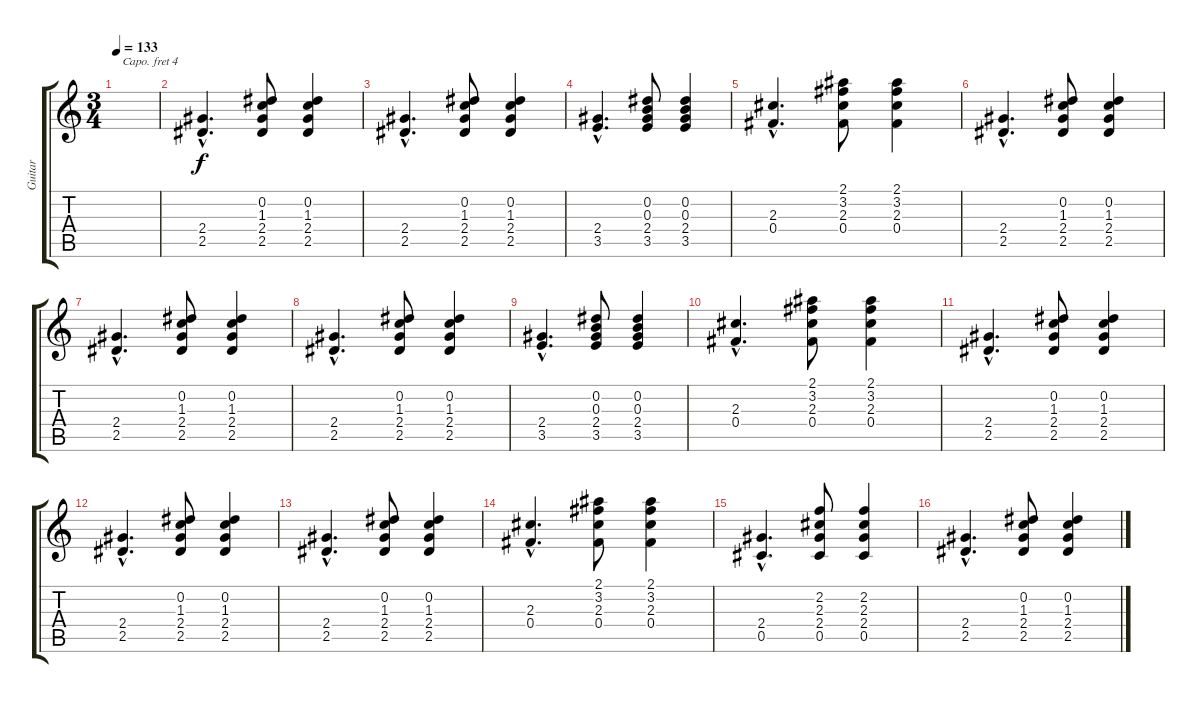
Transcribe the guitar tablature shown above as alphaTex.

\track ("Guitar" "Guitar") {instrument acousticguitarsteel}
\staff {score tabs}
\capo 4
\tuning (E4 B3 G3 D3 A2 E2) {hide}
\ts (3 4)
\tempo 133
\clef g2
\ks c
|
(2.4{hac} 2.5{hac}).4{d} (0.2 1.3 2.4 2.5).8 (0.2 1.3 2.4 2.5).4 |
(2.4{hac} 2.5{hac}).4{d} (0.2 1.3 2.4 2.5).8 (0.2 1.3 2.4 2.5).4 |
(2.4{hac} 3.5{hac}).4{d} (0.2 0.3 2.4 3.5).8 (0.2 0.3 2.4 3.5).4 |
(2.3{hac} 0.4{hac}).4{d} (2.1 3.2 2.3 0.4).8 (2.1 3.2 2.3 0.4).4 |
(2.4{hac} 2.5{hac}).4{d} (0.2 1.3 2.4 2.5).8 (0.2 1.3 2.4 2.5).4 |
(2.4{hac} 2.5{hac}).4{d} (0.2 1.3 2.4 2.5).8 (0.2 1.3 2.4 2.5).4 |
(2.4{hac} 2.5{hac}).4{d} (0.2 1.3 2.4 2.5).8 (0.2 1.3 2.4 2.5).4 |
(2.4{hac} 3.5{hac}).4{d} (0.2 0.3 2.4 3.5).8 (0.2 0.3 2.4 3.5).4 |
(2.3{hac} 0.4{hac}).4{d} (2.1 3.2 2.3 0.4).8 (2.1 3.2 2.3 0.4).4 |
(2.4{hac} 2.5{hac}).4{d} (0.2 1.3 2.4 2.5).8 (0.2 1.3 2.4 2.5).4 |
(2.4{hac} 2.5{hac}).4{d} (0.2 1.3 2.4 2.5).8 (0.2 1.3 2.4 2.5).4 |
(2.4{hac} 2.5{hac}).4{d} (0.2 1.3 2.4 2.5).8 (0.2 1.3 2.4 2.5).4 |
(2.3{hac} 0.4{hac}).4{d} (2.1 3.2 2.3 0.4).8 (2.1 3.2 2.3 0.4).4 |
(2.4{hac} 0.5{hac}).4{d} (2.2 2.3 2.4 0.5).8 (2.2 2.3 2.4 0.5).4 |
(2.4{hac} 2.5{hac}).4{d volume 9} (0.2 1.3 2.4 2.5).8 (0.2 1.3 2.4 2.5).4
